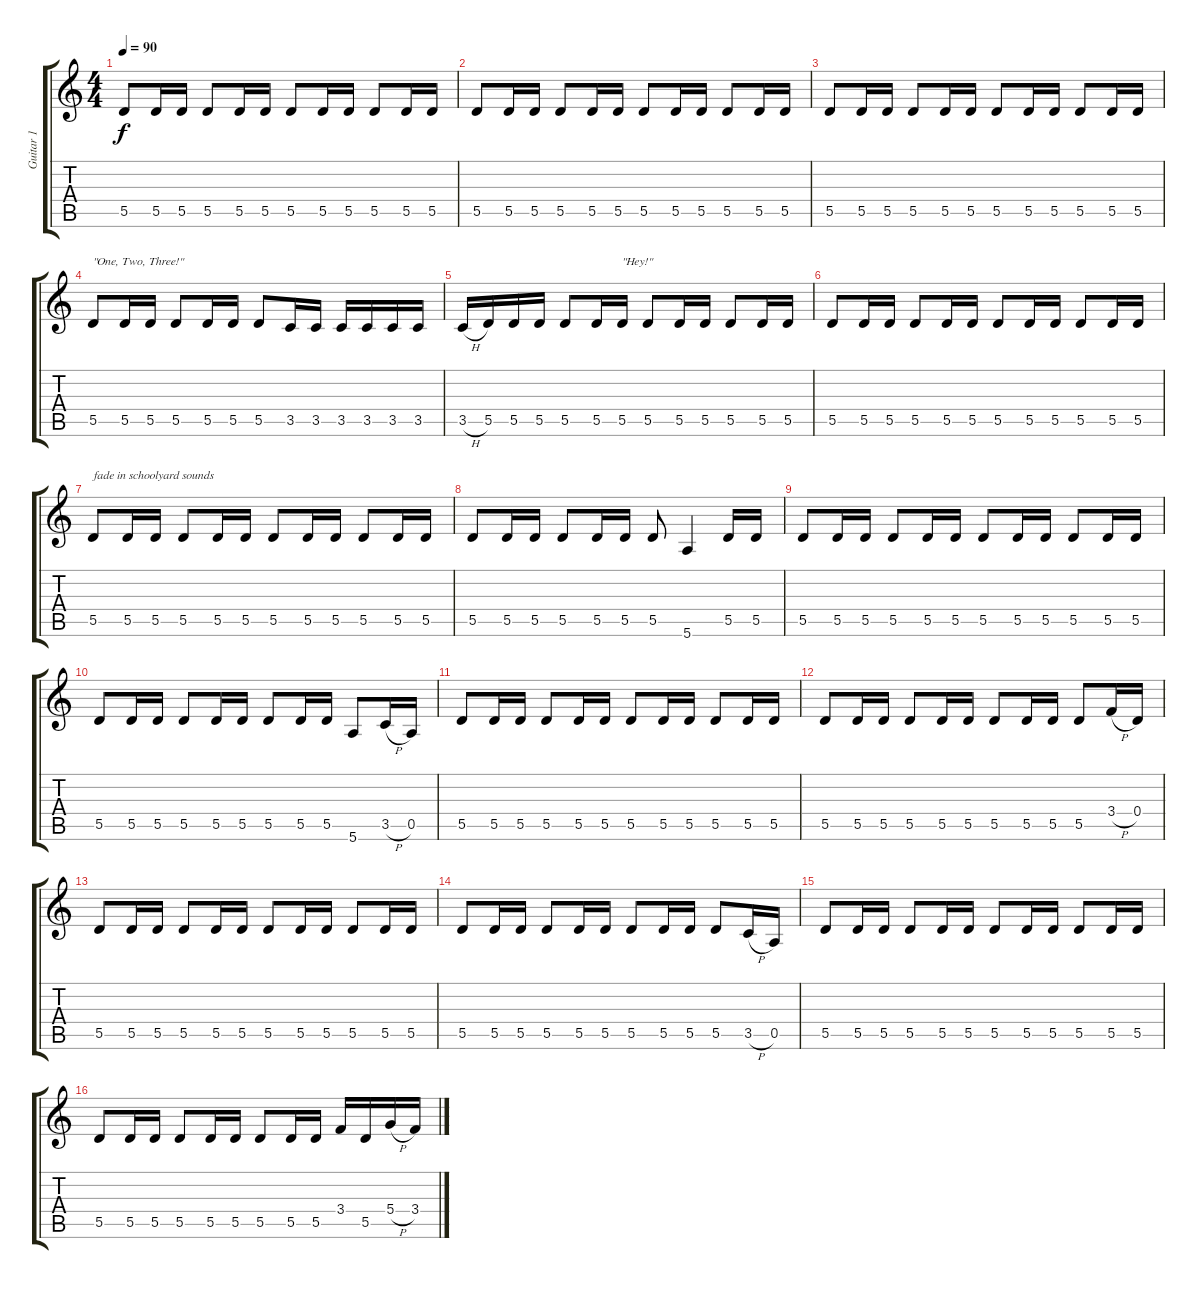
\track ("Guitar 1" "Guitar 1") {instrument electricguitarmuted}
\staff {score tabs}
\tuning (E4 B3 G3 D3 A2 E2) {hide}
\ts (4 4)
\tempo 90
\clef g2
\ks c
5.5.8{dy f} 5.5.16 5.5.16 5.5.8 5.5.16 5.5.16 5.5.8 5.5.16 5.5.16 5.5.8 5.5.16 5.5.16 |
5.5.8 5.5.16 5.5.16 5.5.8 5.5.16 5.5.16 5.5.8 5.5.16 5.5.16 5.5.8 5.5.16 5.5.16 |
5.5.8 5.5.16 5.5.16 5.5.8 5.5.16 5.5.16 5.5.8 5.5.16 5.5.16 5.5.8 5.5.16 5.5.16 |
5.5.8{txt "\"One, Two, Three!\""} 5.5.16 5.5.16 5.5.8 5.5.16 5.5.16 5.5.8 3.5.16 3.5.16 3.5.16 3.5.16 3.5.16 3.5.16 |
3.5{h}.16 5.5.16 5.5.16 5.5.16 5.5.8 5.5.16 5.5.16{txt "\"Hey!\""} 5.5.8 5.5.16 5.5.16 5.5.8 5.5.16 5.5.16 |
5.5.8 5.5.16 5.5.16 5.5.8 5.5.16 5.5.16 5.5.8 5.5.16 5.5.16 5.5.8 5.5.16 5.5.16 |
5.5.8{txt "fade in schoolyard sounds"} 5.5.16 5.5.16 5.5.8 5.5.16 5.5.16 5.5.8 5.5.16 5.5.16 5.5.8 5.5.16 5.5.16 |
5.5.8 5.5.16 5.5.16 5.5.8 5.5.16 5.5.16 5.5.8 5.6.4 5.5.16 5.5.16 |
5.5.8 5.5.16 5.5.16 5.5.8 5.5.16 5.5.16 5.5.8 5.5.16 5.5.16 5.5.8 5.5.16 5.5.16 |
5.5.8 5.5.16 5.5.16 5.5.8 5.5.16 5.5.16 5.5.8 5.5.16 5.5.16 5.6.8 3.5{h}.16 0.5.16 |
5.5.8 5.5.16 5.5.16 5.5.8 5.5.16 5.5.16 5.5.8 5.5.16 5.5.16 5.5.8 5.5.16 5.5.16 |
5.5.8 5.5.16 5.5.16 5.5.8 5.5.16 5.5.16 5.5.8 5.5.16 5.5.16 5.5.8 3.4{h}.16 0.4.16 |
5.5.8 5.5.16 5.5.16 5.5.8 5.5.16 5.5.16 5.5.8 5.5.16 5.5.16 5.5.8 5.5.16 5.5.16 |
5.5.8 5.5.16 5.5.16 5.5.8 5.5.16 5.5.16 5.5.8 5.5.16 5.5.16 5.5.8 3.5{h}.16 0.5.16 |
5.5.8 5.5.16 5.5.16 5.5.8 5.5.16 5.5.16 5.5.8 5.5.16 5.5.16 5.5.8 5.5.16 5.5.16 |
5.5.8 5.5.16 5.5.16 5.5.8 5.5.16 5.5.16 5.5.8 5.5.16 5.5.16 3.4.16 5.5.16 5.4{h}.16 3.4.16
